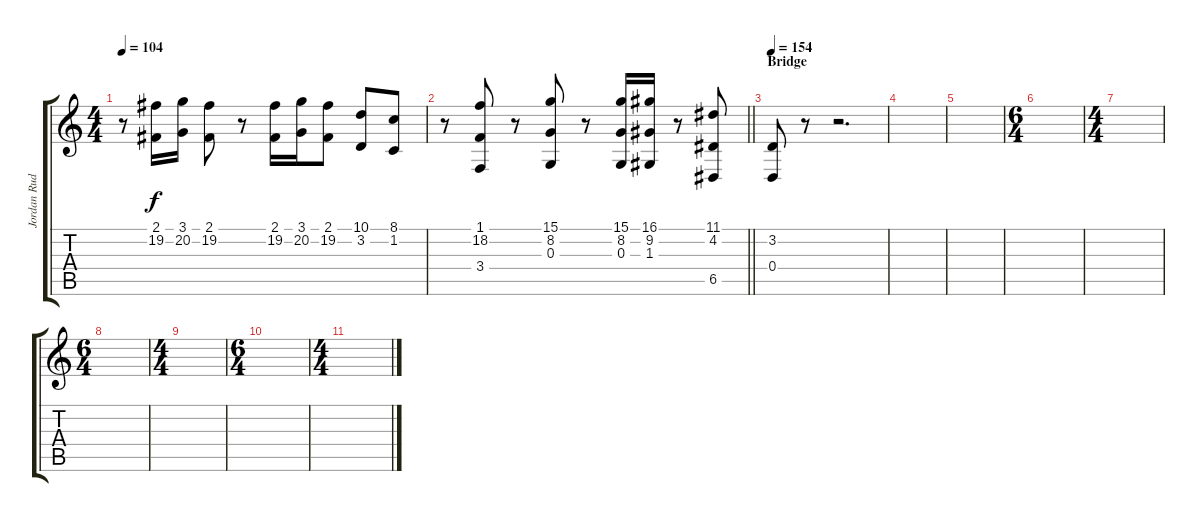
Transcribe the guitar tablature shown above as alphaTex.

\track ("Jordan Rudess" "Jordan Rud") {instrument stringensemble1}
\staff {score tabs}
\tuning (E4 B3 G3 D3 A2 D2) {hide}
\ts (4 4)
\tempo 104
\clef g2
\ks c
r.8{dy f} (2.1 19.2).16 (3.1 20.2).16 (2.1 19.2).8 r.8 (2.1 19.2).16 (3.1 20.2).16 (2.1 19.2).8 (10.1 3.2).8 (8.1 1.2).8 |
\barLineRight lightlight
r.8 (1.1 18.2 3.4).8 r.8 (15.1 8.2 0.3).8 r.8 (15.1 8.2 0.3).16 (16.1 9.2 1.3).16 r.8 (11.1 4.2 6.5).8 |
\section ("" "Bridge")
\tempo 154
(3.2 0.4).8 r.8 r.2{d} |
|
|
\ts (6 4)
|
\ts (4 4)
|
\ts (6 4)
|
\ts (4 4)
|
\ts (6 4)
|
\ts (4 4)
